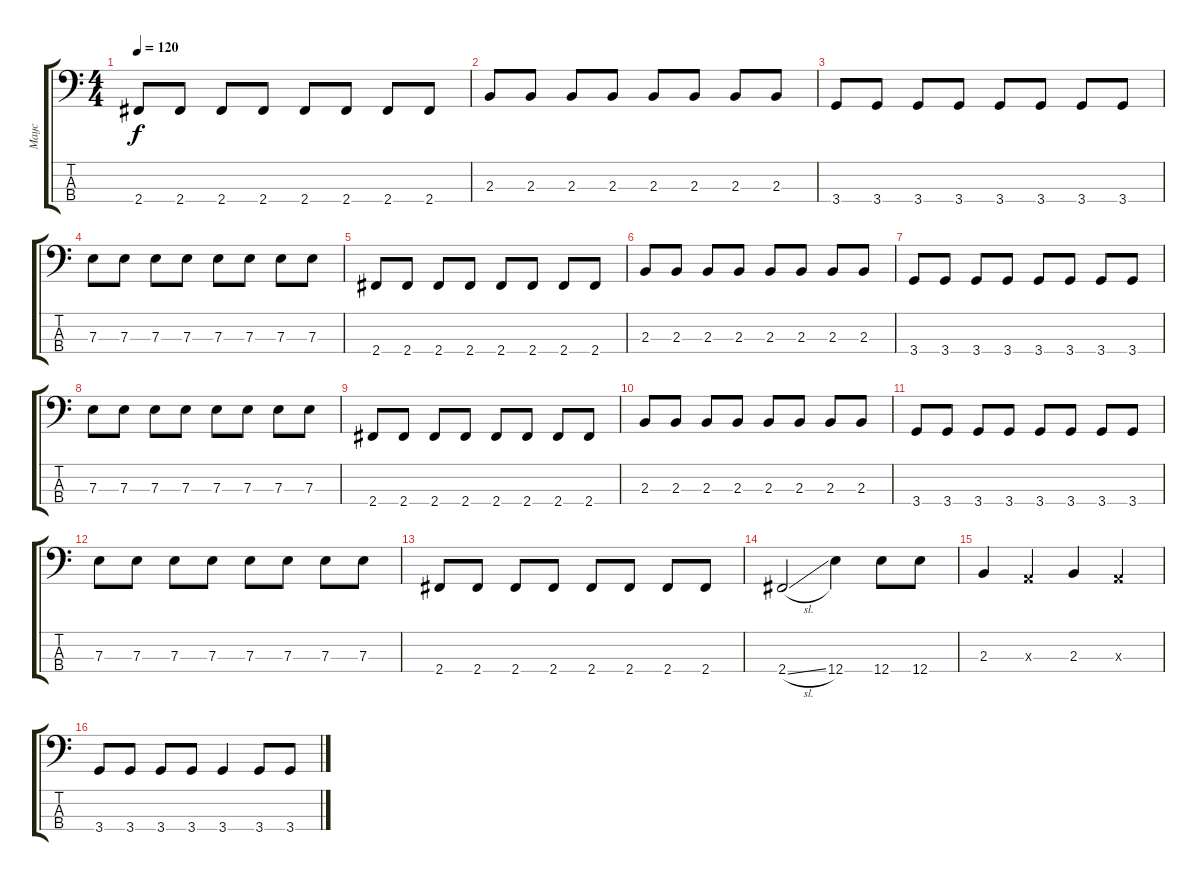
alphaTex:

\track ("Маус" "Маус") {instrument electricbassfinger}
\staff {score tabs}
\tuning (G2 D2 A1 E1) {hide}
\ts (4 4)
\tempo 120
\clef f4
\ks c
2.4.8{dy f} 2.4.8 2.4.8 2.4.8 2.4.8 2.4.8 2.4.8 2.4.8 |
2.3.8 2.3.8 2.3.8 2.3.8 2.3.8 2.3.8 2.3.8 2.3.8 |
3.4.8 3.4.8 3.4.8 3.4.8 3.4.8 3.4.8 3.4.8 3.4.8 |
7.3.8 7.3.8 7.3.8 7.3.8 7.3.8 7.3.8 7.3.8 7.3.8 |
2.4.8 2.4.8 2.4.8 2.4.8 2.4.8 2.4.8 2.4.8 2.4.8 |
2.3.8 2.3.8 2.3.8 2.3.8 2.3.8 2.3.8 2.3.8 2.3.8 |
3.4.8 3.4.8 3.4.8 3.4.8 3.4.8 3.4.8 3.4.8 3.4.8 |
7.3.8 7.3.8 7.3.8 7.3.8 7.3.8 7.3.8 7.3.8 7.3.8 |
2.4.8 2.4.8 2.4.8 2.4.8 2.4.8 2.4.8 2.4.8 2.4.8 |
2.3.8 2.3.8 2.3.8 2.3.8 2.3.8 2.3.8 2.3.8 2.3.8 |
3.4.8 3.4.8 3.4.8 3.4.8 3.4.8 3.4.8 3.4.8 3.4.8 |
7.3.8 7.3.8 7.3.8 7.3.8 7.3.8 7.3.8 7.3.8 7.3.8 |
2.4.8 2.4.8 2.4.8 2.4.8 2.4.8 2.4.8 2.4.8 2.4.8 |
2.4{sl}.2 12.4.4 12.4.8 12.4.8 |
2.3.4 0.3{x}.4 2.3.4 0.3{x}.4 |
3.4.8 3.4.8 3.4.8 3.4.8 3.4.4 3.4.8 3.4.8
